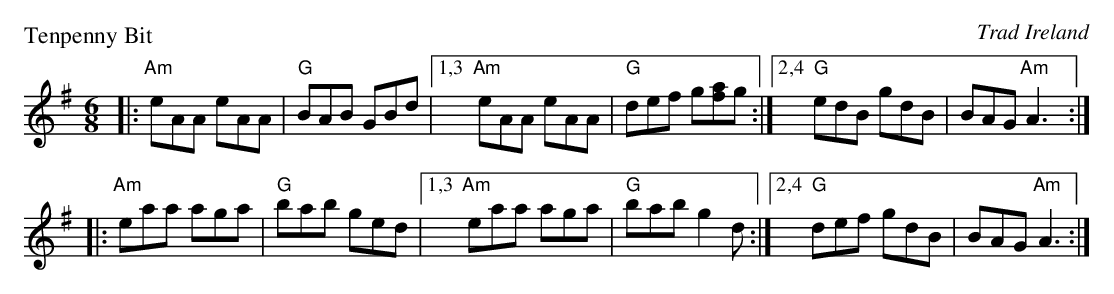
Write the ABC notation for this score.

X:1
P: Tenpenny Bit
O: Trad Ireland
M: 6/8
L: 1/8
K: ADor
|:\
"Am"eAA eAA | "G"BAB GBd |[1,3 "Am"eAA eAA | "G"def g[af]g \
                        :|[2,4  "G"edB gdB |    BAG "Am"A3 :|
|:\
"Am"eaa aga | "G"bab ged |[1,3 "Am"eaa aga | "G"bab    g2d \
                        :|[2,4  "G"def gdB |    BAG "Am"A3 :|
